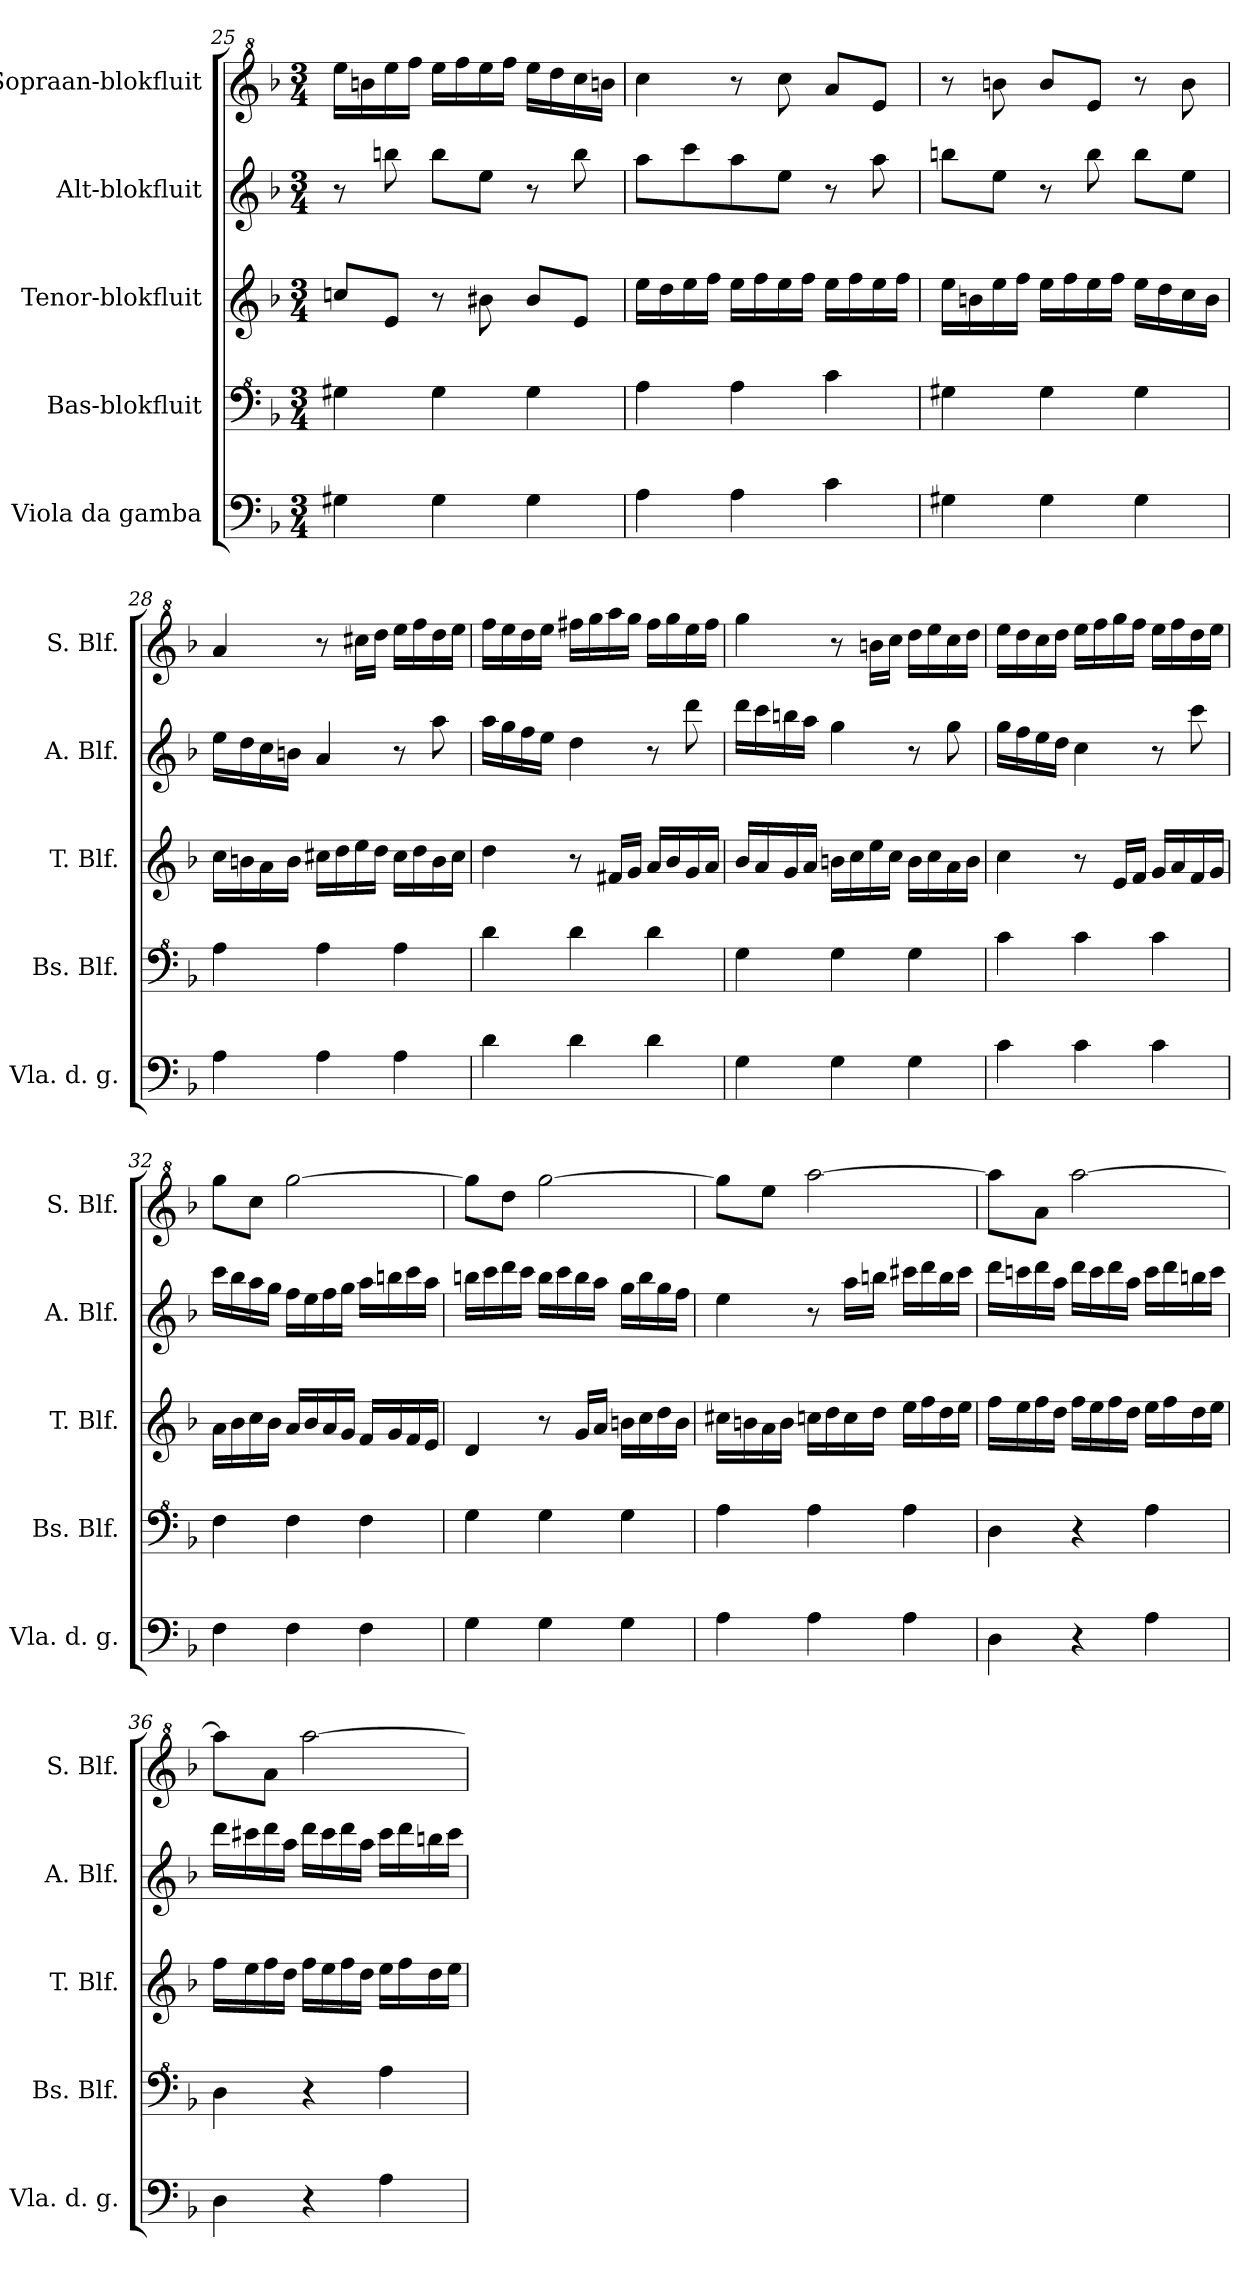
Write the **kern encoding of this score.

**kern	**kern	**kern	**kern	**kern
*part5	*part4	*part3	*part2	*part1
*staff5	*staff4	*staff3	*staff2	*staff1
*I"Viola da gamba	*I"Bas-blokfluit	*I"Tenor-blokfluit	*I"Alt-blokfluit	*I"Sopraan-blokfluit
*I'Vla. d. g.	*I'Bs. Blf.	*I'T. Blf.	*I'A. Blf.	*I'S. Blf.
*clefF4	*clefF^4	*clefG2	*clefG2	*clefG^2
*k[b-]	*k[b-]	*k[b-]	*k[b-]	*k[b-]
*M3/4	*M3/4	*M3/4	*M3/4	*M3/4
=25	=25	=25	=25	=25
4G#X\	4g#X\	8ccn/L	8r	16eee\LL
.	.	.	.	16bbn\
.	.	8e/J	8bbn\	16eee\
.	.	.	.	16fff\JJ
4G#\	4g#\	8r	8bb\L	16eee\LL
.	.	.	.	16fff\
.	.	8b#X\	8ee\J	16eee\
.	.	.	.	16fff\JJ
4G#\	4g#\	8b#/L	8r	16eee\LL
.	.	.	.	16ddd\
.	.	8e/J	8bb\	16ccc\
.	.	.	.	16bbn\JJ
!!LO:PB:g=z
=26	=26	=26	=26	=26
4A\	4a\	16ee\LL	8aa\L	4ccc\
.	.	16dd\	.	.
.	.	16ee\	8ccc\	.
.	.	16ff\JJ	.	.
4A\	4a\	16ee\LL	8aa\	8r
.	.	16ff\	.	.
.	.	16ee\	8ee\J	8ccc\
.	.	16ff\JJ	.	.
4c\	4cc\	16ee\LL	8r	8aa/L
.	.	16ff\	.	.
.	.	16ee\	8aa\	8ee/J
.	.	16ff\JJ	.	.
=27	=27	=27	=27	=27
4G#X\	4g#X\	16ee\LL	8bbn\L	8r
.	.	16bn\	.	.
.	.	16ee\	8ee\J	8bbn\
.	.	16ff\JJ	.	.
4G#\	4g#\	16ee\LL	8r	8bb/L
.	.	16ff\	.	.
.	.	16ee\	8bb\	8ee/J
.	.	16ff\JJ	.	.
4G#\	4g#\	16ee\LL	8bb\L	8r
.	.	16dd\	.	.
.	.	16cc\	8ee\J	8bb\
.	.	16b\JJ	.	.
=28	=28	=28	=28	=28
4A\	4a\	16cc\LL	16ee\LL	4aa/
.	.	16bn\	16dd\	.
.	.	16a\	16cc\	.
.	.	16b\JJ	16bn\JJ	.
4A\	4a\	16cc#X\LL	4a/	8r
.	.	16dd\	.	.
.	.	16ee\	.	16ccc#X\LL
.	.	16dd\JJ	.	16ddd\JJ
4A\	4a\	16cc#\LL	8r	16eee\LL
.	.	16dd\	.	16fff\
.	.	16b\	8aa\	16ddd\
.	.	16cc#\JJ	.	16eee\JJ
!!LO:LB:g=z
=29	=29	=29	=29	=29
4d\	4dd\	4dd\	16aa\LL	16fff\LL
.	.	.	16gg\	16eee\
.	.	.	16ff\	16ddd\
.	.	.	16ee\JJ	16eee\JJ
4d\	4dd\	8r	4dd\	16fff#X\LL
.	.	.	.	16ggg\
.	.	16f#X/LL	.	16aaa\
.	.	16g/JJ	.	16ggg\JJ
4d\	4dd\	16a/LL	8r	16fff#\LL
.	.	16b-/	.	16ggg\
.	.	16g/	8ddd\	16eee\
.	.	16a/JJ	.	16fff#\JJ
=30	=30	=30	=30	=30
4G\	4g\	16b-/LL	16ddd\LL	4ggg\
.	.	16a/	16ccc\	.
.	.	16g/	16bbn\	.
.	.	16a/JJ	16aa\JJ	.
4G\	4g\	16bn\LL	4gg\	8r
.	.	16cc\	.	.
.	.	16ee\	.	16bbn\LL
.	.	16cc\JJ	.	16ccc\JJ
4G\	4g\	16b\LL	8r	16ddd\LL
.	.	16cc\	.	16eee\
.	.	16a\	8gg\	16ccc\
.	.	16b\JJ	.	16ddd\JJ
=31	=31	=31	=31	=31
4c\	4cc\	4cc\	16gg\LL	16eee\LL
.	.	.	16ff\	16ddd\
.	.	.	16ee\	16ccc\
.	.	.	16dd\JJ	16ddd\JJ
4c\	4cc\	8r	4cc\	16eee\LL
.	.	.	.	16fff\
.	.	16e/LL	.	16ggg\
.	.	16f/JJ	.	16fff\JJ
4c\	4cc\	16g/LL	8r	16eee\LL
.	.	16a/	.	16fff\
.	.	16f/	8ccc\	16ddd\
.	.	16g/JJ	.	16eee\JJ
!!LO:LB:g=z
=32	=32	=32	=32	=32
4F\	4f\	16a\LL	16ccc\LL	8ggg\L
.	.	16b-\	16bb-\	.
.	.	16cc\	16aa\	8ccc\J
.	.	16b-\JJ	16gg\JJ	.
4F\	4f\	16a/LL	16ff\LL	[2ggg\
.	.	16b-/	16ee\	.
.	.	16a/	16ff\	.
.	.	16g/JJ	16gg\JJ	.
4F\	4f\	16f/LL	16aa\LL	.
.	.	16g/	16bbn\	.
.	.	16f/	16ccc\	.
.	.	16e/JJ	16aa\JJ	.
=33	=33	=33	=33	=33
4G\	4g\	4d/	16bbn\LL	8ggg\L]
.	.	.	16ccc\	.
.	.	.	16ddd\	8ddd\J
.	.	.	16ccc\JJ	.
4G\	4g\	8r	16bb\LL	[2ggg\
.	.	.	16ccc\	.
.	.	16g/LL	16bb\	.
.	.	16a/JJ	16aa\JJ	.
4G\	4g\	16bn\LL	16gg\LL	.
.	.	16cc\	16bb\	.
.	.	16dd\	16gg\	.
.	.	16b\JJ	16ff\JJ	.
!!LO:PB:g=z
=34	=34	=34	=34	=34
4A\	4a\	16cc#X\LL	4ee\	8ggg\L]
.	.	16bn\	.	.
.	.	16a\	.	8eee\J
.	.	16b\JJ	.	.
4A\	4a\	16ccn\LL	8r	[2aaa\
.	.	16dd\	.	.
.	.	16cc\	16aa\LL	.
.	.	16dd\JJ	16bbn\JJ	.
4A\	4a\	16ee\LL	16ccc#X\LL	.
.	.	16ff\	16ddd\	.
.	.	16dd\	16bb\	.
.	.	16ee\JJ	16ccc#\JJ	.
=35	=35	=35	=35	=35
4D\	4d\	16ff\LL	16ddd\LL	8aaa\L]
.	.	16ee\	16cccn\	.
.	.	16ff\	16ddd\	8aa\J
.	.	16dd\JJ	16aa\JJ	.
4r	4r	16ff\LL	16ddd\LL	[2aaa\
.	.	16ee\	16ccc\	.
.	.	16ff\	16ddd\	.
.	.	16dd\JJ	16aa\JJ	.
4A\	4a\	16ee\LL	16ccc\LL	.
.	.	16ff\	16ddd\	.
.	.	16dd\	16bbn\	.
.	.	16ee\JJ	16ccc\JJ	.
!!LO:LB:g=z
=36	=36	=36	=36	=36
4D\	4d\	16ff\LL	16ddd\LL	8aaa\L]
.	.	16ee\	16ccc#X\	.
.	.	16ff\	16ddd\	8aa\J
.	.	16dd\JJ	16aa\JJ	.
4r	4r	16ff\LL	16ddd\LL	[2aaa\
.	.	16ee\	16ccc#\	.
.	.	16ff\	16ddd\	.
.	.	16dd\JJ	16aa\JJ	.
4A\	4a\	16ee\LL	16ccc#\LL	.
.	.	16ff\	16ddd\	.
.	.	16dd\	16bbn\	.
.	.	16ee\JJ	16ccc#\JJ	.
=	=	=	=	=
*-	*-	*-	*-	*-
